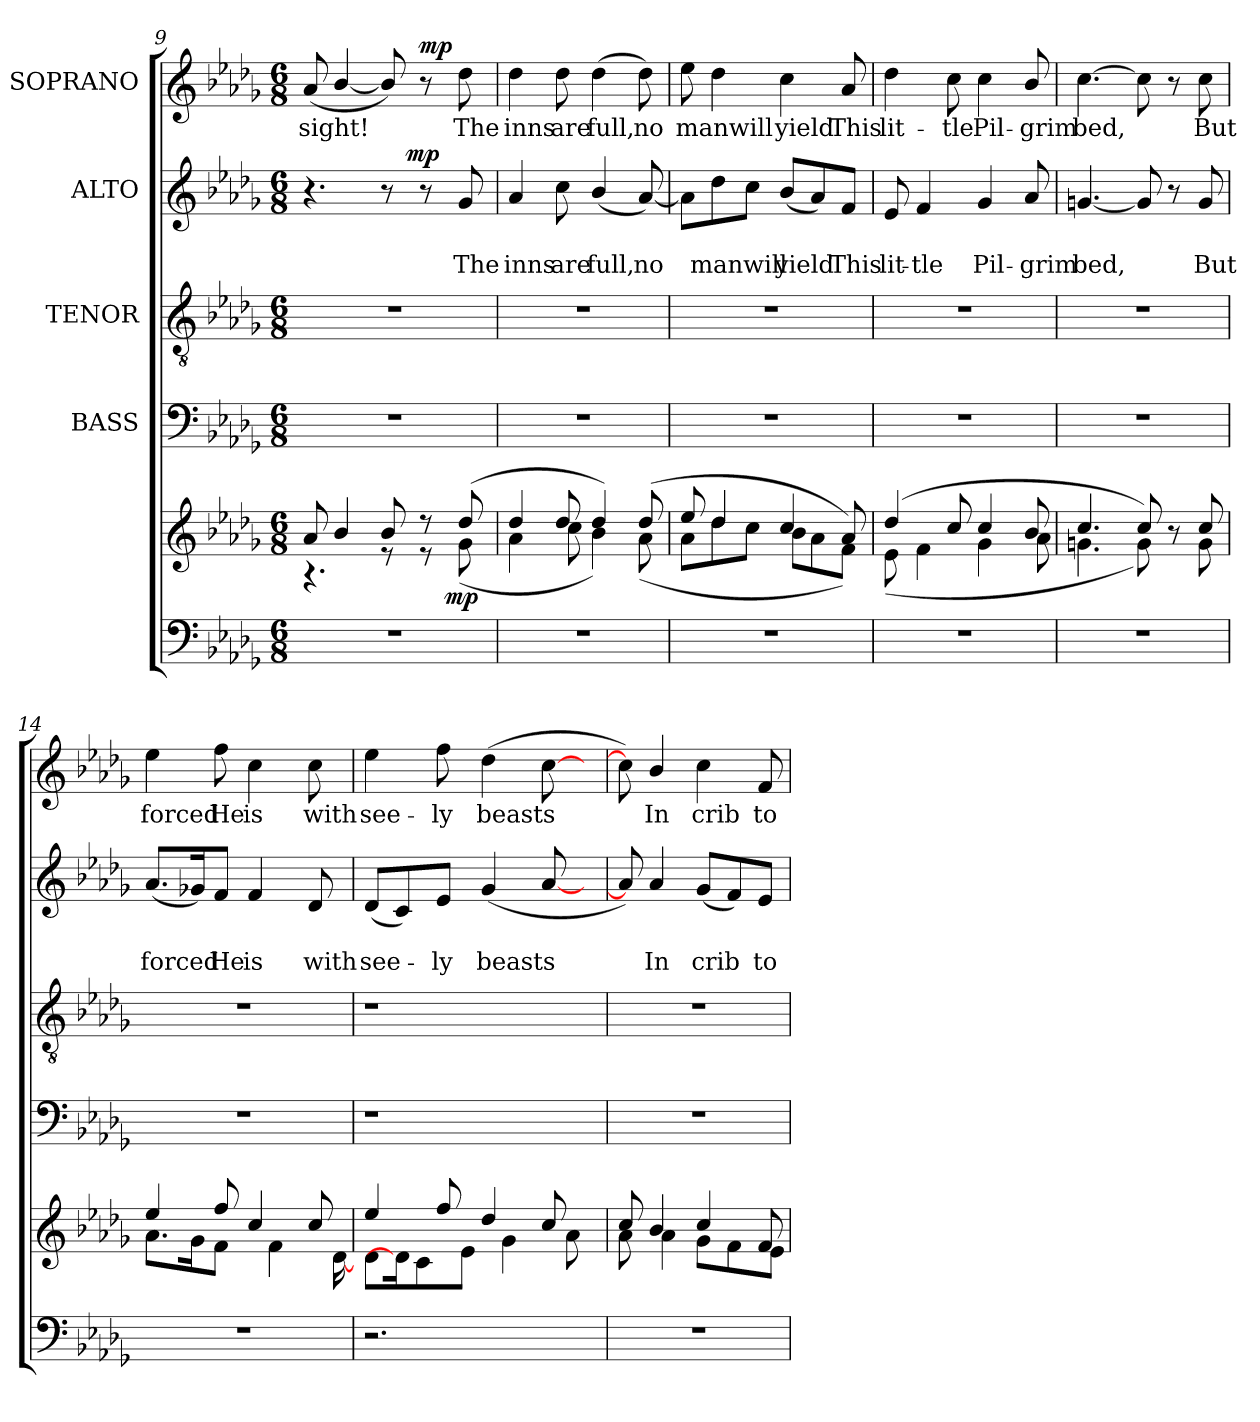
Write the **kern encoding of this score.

**kern	**kern	**dynam	**kern	**kern	**kern	**text	**text	**dynam	**kern	**text	**dynam
*part5	*part5	*part5	*part4	*part3	*part2	*part2	*part2	*part2	*part1	*part1	*part1
*staff6	*staff5	*staff5/6	*staff4	*staff3	*staff2	*staff2	*staff2	*staff2	*staff1	*staff1	*staff1
*	*	*	*I"BASS	*I"TENOR	*I"ALTO	*	*	*	*I"SOPRANO	*	*
*clefF4	*clefG2	*	*clefF4	*clefGv2	*clefG2	*	*	*	*clefG2	*	*
*k[b-e-a-d-g-]	*k[b-e-a-d-g-]	*	*k[b-e-a-d-g-]	*k[b-e-a-d-g-]	*k[b-e-a-d-g-]	*	*	*	*k[b-e-a-d-g-]	*	*
*D-:	*D-:	*	*D-:	*D-:	*D-:	*	*	*	*D-:	*	*
*M6/8	*M6/8	*	*M6/8	*M6/8	*M6/8	*	*	*	*M6/8	*	*
=9	=9	=9	=9	=9	=9	=9	=9	=9	=9	=9	=9
*	*^	*	*	*	*	*	*	*	*	*	*
!	!	!	!	!LO:N:vis=1	!LO:N:vis=1	!	!	!	!	!	!LO:LY:b	!
*	*	*^	*	*	*	*^	*	*	*	*	*	*
2.r	8a-/	4.rB	2ryy	.	2.r	2.r	4.r	4...ryy	.	.	.	(<8a-/	sight!	.
.	4b-/	.	.	.	.	.	.	.	.	.	.	[<4b-/	.	.
.	8b-/	8rd	.	.	.	.	8r	.	.	.	.	8b-/])	.	.
!	!	!	!	!	!	!	!	!	!	!	!LO:DY:a	!	!	!
.	.	.	.	.	.	.	.	4ryy	.	.	mp	.	.	.
!	!	!	!	!	!	!	!	!	!	!	!	!	!	!LO:DY:a
.	8rcc	8rd	16.ryy	.	.	.	8r	.	.	.	.	8r	.	mp
!	!	!	!	!LO:DY:b	!	!	!	!	!	!	!	!	!	!
.	.	.	8ryy	mp	.	.	.	.	.	.	.	.	.	.
!	!	!	!	!	!	!	!	!	!	!LO:LY:b	!	!	!LO:LY:b	!
.	(8dd-/	(<8g-\	.	.	.	.	8g-/	.	.	The	.	8dd-\	The	.
.	.	.	32ryy	.	.	.	.	32ryy	.	.	.	.	.	.
=10	=10	=10	=10	=10	=10	=10	=10	=10	=10	=10	=10	=10	=10	=10
!	!	!	!	!	!LO:N:vis=1	!LO:N:vis=1	!	!	!	!LO:LY:b	!	!	!LO:LY:b	!
*	*	*v	*v	*	*	*	*v	*v	*	*	*	*	*	*
2.r	4dd-/	4a-\	.	2.r	2.r	4a-/	.	inns	.	4dd-\	inns	.
!	!	!	!	!	!	!	!	!LO:LY:b	!	!	!LO:LY:b	!
.	8dd-/	8cc\	.	.	.	8cc\	.	are	.	8dd-\	are	.
!	!	!	!	!	!	!	!	!LO:LY:b	!	!	!LO:LY:b	!
.	4dd-/)	4b-\)	.	.	.	(4b-/	.	full,	.	(>4dd-\	full,	.
!	!	!	!	!	!	!	!	!LO:LY:b	!	!	!LO:LY:b	!
.	(8dd-/	(<8a-\	.	.	.	[<8a-/)	.	no	.	8dd-\)	no	.
=11	=11	=11	=11	=11	=11	=11	=11	=11	=11	=11	=11	=11
!	!	!	!	!LO:N:vis=1	!LO:N:vis=1	!	!	!	!	!	!LO:LY:b	!
2.r	8ee-/	8a-\L	.	2.r	2.r	8a-\L]	.	.	.	8ee-\	manwill	.
!	!	!	!	!	!	!	!	!LO:LY:b	!	!	!	!
.	4dd-/	8dd-\	.	.	.	8dd-\	.	manwill	.	4dd-\	.	.
.	.	8cc\J	.	.	.	8cc\J	.	.	.	.	.	.
!	!	!	!	!	!	!	!	!LO:LY:b	!	!	!LO:LY:b	!
.	4cc/	8b-\L	.	.	.	(<8b-/L	.	yield	.	4cc\	yield	.
.	.	8a-\	.	.	.	8a-/)	.	.	.	.	.	.
!	!	!	!	!	!	!	!	!LO:LY:b	!	!	!LO:LY:b	!
.	8a-/)	8f\J)	.	.	.	8f/J	.	This	.	8a-/	This	.
!!LO:PB:g=z
=12	=12	=12	=12	=12	=12	=12	=12	=12	=12	=12	=12	=12
!	!	!	!	!LO:N:vis=1	!LO:N:vis=1	!	!	!LO:LY:b	!	!	!LO:LY:b	!
2.r	(4dd-/	(<8e-\	.	2.r	2.r	8e-/	.	lit-	.	4dd-\	lit-	.
!	!	!	!	!	!	!	!	!LO:LY:b:rj	!	!	!	!
.	.	4f\	.	.	.	4f/	.	-tle	.	.	.	.
!	!	!	!	!	!	!	!	!	!	!	!LO:LY:b	!
.	8cc/	.	.	.	.	.	.	.	.	8cc\	-tle	.
!	!	!	!	!	!	!	!	!LO:LY:b	!	!	!LO:LY:b	!
.	4cc/	4g-\	.	.	.	4g-/	.	Pil-	.	4cc\	Pil-	.
!	!	!	!	!	!	!	!	!LO:LY:b	!	!	!LO:LY:b	!
.	8b-/	8a-\	.	.	.	8a-/	.	-grim	.	8b-/	-grim	.
=13	=13	=13	=13	=13	=13	=13	=13	=13	=13	=13	=13	=13
!	!	!	!	!LO:N:vis=1	!LO:N:vis=1	!	!	!LO:LY:b	!	!	!LO:LY:b	!
2.r	4.cc/	4.gn\	.	2.r	2.r	[<4.gn/	.	bed,	.	[>4.cc\	bed,	.
.	8cc/)	8g\)	.	.	.	8g/]	.	.	.	8cc\]	.	.
.	8ra	8ryy	.	.	.	8r	.	.	.	8r	.	.
!	!	!	!	!	!	!	!	!LO:LY:b	!	!	!LO:LY:b	!
.	8cc/	8g\	.	.	.	8g/	.	But	.	8cc\	But	.
=14	=14	=14	=14	=14	=14	=14	=14	=14	=14	=14	=14	=14
!	!	!	!	!LO:N:vis=1	!LO:N:vis=1	!	!	!LO:LY:b	!	!	!LO:LY:b	!
2.r	4ee-/	8.a-\L	.	2.r	2.r	(<8.a-/L	.	forced	.	4ee-\	forced	.
.	.	16g-\k	.	.	.	16g-X/k)	.	.	.	.	.	.
!	!	!	!	!	!	!	!	!LO:LY:b	!	!	!LO:LY:b	!
.	8ff/	8f\J	.	.	.	8f/J	.	He	.	8ff\	He	.
!	!	!	!	!	!	!	!	!LO:LY:b	!	!	!LO:LY:b	!
.	4cc/	16ryy	.	.	.	4f/	.	is	.	4cc\	is	.
.	.	4f\	.	.	.	.	.	.	.	.	.	.
!	!	!	!	!	!	!	!	!LO:LY:b	!	!	!LO:LY:b	!
.	8cc/	.	.	.	.	8d-/	.	with	.	8cc\	with	.
.	.	[16d-\	.	.	.	.	.	.	.	.	.	.
=15	=15	=15	=15	=15	=15	=15	=15	=15	=15	=15	=15	=15
!	!	!	!	!LO:N:vis=1	!LO:N:vis=1	!	!	!LO:LY:b	!	!	!LO:LY:b	!
2.r	4ee-/	8d-\L	.	2.r	2.r	(<8d-/L	.	see-	.	4ee-\	see-	.
.	.	16d-\]	.	.	.	8c/)	.	.	.	.	.	.
.	.	8c\	.	.	.	.	.	.	.	.	.	.
!	!	!	!	!	!	!	!	!LO:LY:b	!	!	!LO:LY:b	!
.	8ff/	.	.	.	.	8e-/J	.	-ly	.	8ff\	-ly	.
.	.	8e-\J	.	.	.	.	.	.	.	.	.	.
!	!	!	!	!	!	!	!	!LO:LY:b	!	!	!LO:LY:b	!
.	4dd-/	.	.	.	.	(<4g-/	.	beasts	.	(>4dd-\	beasts	.
.	.	4g-\	.	.	.	.	.	.	.	.	.	.
.	8cc/	.	.	.	.	[<8a-/	.	.	.	[>8cc\	.	.
.	.	8a-\	.	.	.	.	.	.	.	.	.	.
16ryy	16ryy	.	.	16ryy	16ryy	16ryy	.	.	.	16ryy	.	.
=16	=16	=16	=16	=16	=16	=16	=16	=16	=16	=16	=16	=16
!	!	!	!	!LO:N:vis=1	!LO:N:vis=1	!	!	!	!	!	!	!
2.r	8cc/	8a-\	.	2.r	2.r	8a-/])	.	.	.	8cc\])	.	.
!	!	!	!	!	!	!	!	!LO:LY:b	!	!	!LO:LY:b	!
.	4b-/	4a-\	.	.	.	4a-/	.	In	.	4b-/	In	.
!	!	!	!	!	!	!	!	!LO:LY:b	!	!	!LO:LY:b	!
.	4cc/	8g-\L	.	.	.	(<8g-/L	.	crib	.	4cc\	crib	.
.	.	8f\	.	.	.	8f/)	.	.	.	.	.	.
!	!	!	!	!	!	!	!	!LO:LY:b	!	!	!LO:LY:b	!
.	8f/	8e-\J	.	.	.	8e-/J	.	to	.	8f/	to	.
*	*v	*v	*	*	*	*	*	*	*	*	*	*
=	=	=	=	=	=	=	=	=	=	=	=
*-	*-	*-	*-	*-	*-	*-	*-	*-	*-	*-	*-
